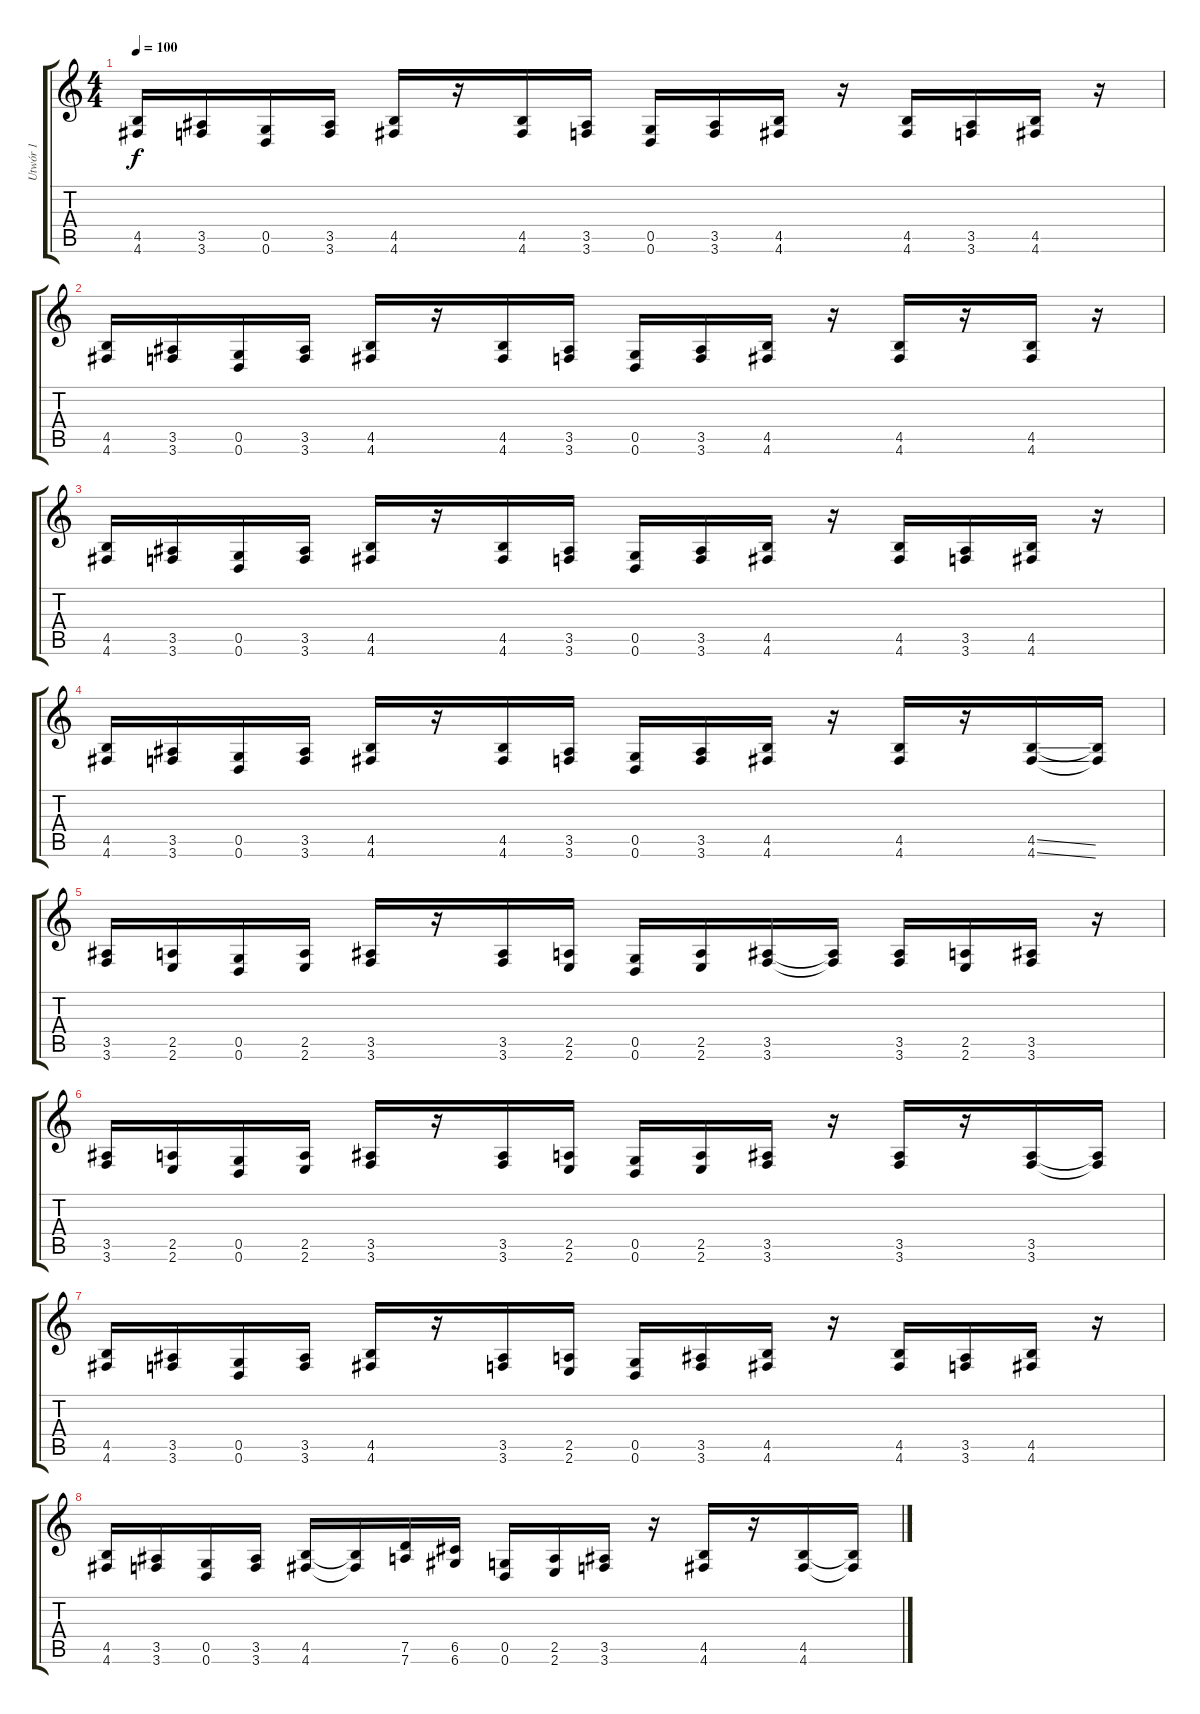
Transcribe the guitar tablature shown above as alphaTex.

\track ("Utwór 1" "Utwór 1") {instrument distortionguitar}
\staff {score tabs}
\tuning (D4 A3 F3 C3 G2 D2) {hide}
\ts (4 4)
\tempo 100
\clef g2
\ks c
(4.5 4.6).16{dy f instrument distortionguitar} (3.5 3.6).16 (0.5 0.6).16 (3.5 3.6).16 (4.5 4.6).16 r.16 (4.5 4.6).16 (3.5 3.6).16 (0.5 0.6).16 (3.5 3.6).16 (4.5 4.6).16 r.16 (4.5 4.6).16 (3.5 3.6).16 (4.5 4.6).16 r.16 |
(4.5 4.6).16 (3.5 3.6).16 (0.5 0.6).16 (3.5 3.6).16 (4.5 4.6).16 r.16 (4.5 4.6).16 (3.5 3.6).16 (0.5 0.6).16 (3.5 3.6).16 (4.5 4.6).16 r.16 (4.5 4.6).16 r.16 (4.5 4.6).16 r.16 |
(4.5 4.6).16 (3.5 3.6).16 (0.5 0.6).16 (3.5 3.6).16 (4.5 4.6).16 r.16 (4.5 4.6).16 (3.5 3.6).16 (0.5 0.6).16 (3.5 3.6).16 (4.5 4.6).16 r.16 (4.5 4.6).16 (3.5 3.6).16 (4.5 4.6).16 r.16 |
(4.5 4.6).16 (3.5 3.6).16 (0.5 0.6).16 (3.5 3.6).16 (4.5 4.6).16 r.16 (4.5 4.6).16 (3.5 3.6).16 (0.5 0.6).16 (3.5 3.6).16 (4.5 4.6).16 r.16 (4.5 4.6).16 r.16 (4.5{ss} 4.6{ss}).16 (4.5{t} 4.6{t}).16 |
(3.5 3.6).16 (2.5 2.6).16 (0.5 0.6).16 (2.5 2.6).16 (3.5 3.6).16 r.16 (3.5 3.6).16 (2.5 2.6).16 (0.5 0.6).16 (2.5 2.6).16 (3.5 3.6).16 (3.5{t} 3.6{t}).16 (3.5 3.6).16 (2.5 2.6).16 (3.5 3.6).16 r.16 |
(3.5 3.6).16 (2.5 2.6).16 (0.5 0.6).16 (2.5 2.6).16 (3.5 3.6).16 r.16 (3.5 3.6).16 (2.5 2.6).16 (0.5 0.6).16 (2.5 2.6).16 (3.5 3.6).16 r.16 (3.5 3.6).16 r.16 (3.5 3.6).16 (3.5{t} 3.6{t}).16 |
(4.5 4.6).16 (3.5 3.6).16 (0.5 0.6).16 (3.5 3.6).16 (4.5 4.6).16 r.16 (3.5 3.6).16 (2.5 2.6).16 (0.5 0.6).16 (3.5 3.6).16 (4.5 4.6).16 r.16 (4.5 4.6).16 (3.5 3.6).16 (4.5 4.6).16 r.16 |
(4.5 4.6).16 (3.5 3.6).16 (0.5 0.6).16 (3.5 3.6).16 (4.5 4.6).16 (4.5{t} 4.6{t}).16 (7.5 7.6).16 (6.5 6.6).16 (0.5 0.6).16 (2.5 2.6).16 (3.5 3.6).16 r.16 (4.5 4.6).16 r.16 (4.5 4.6).16 (4.5{t} 4.6{t}).16
